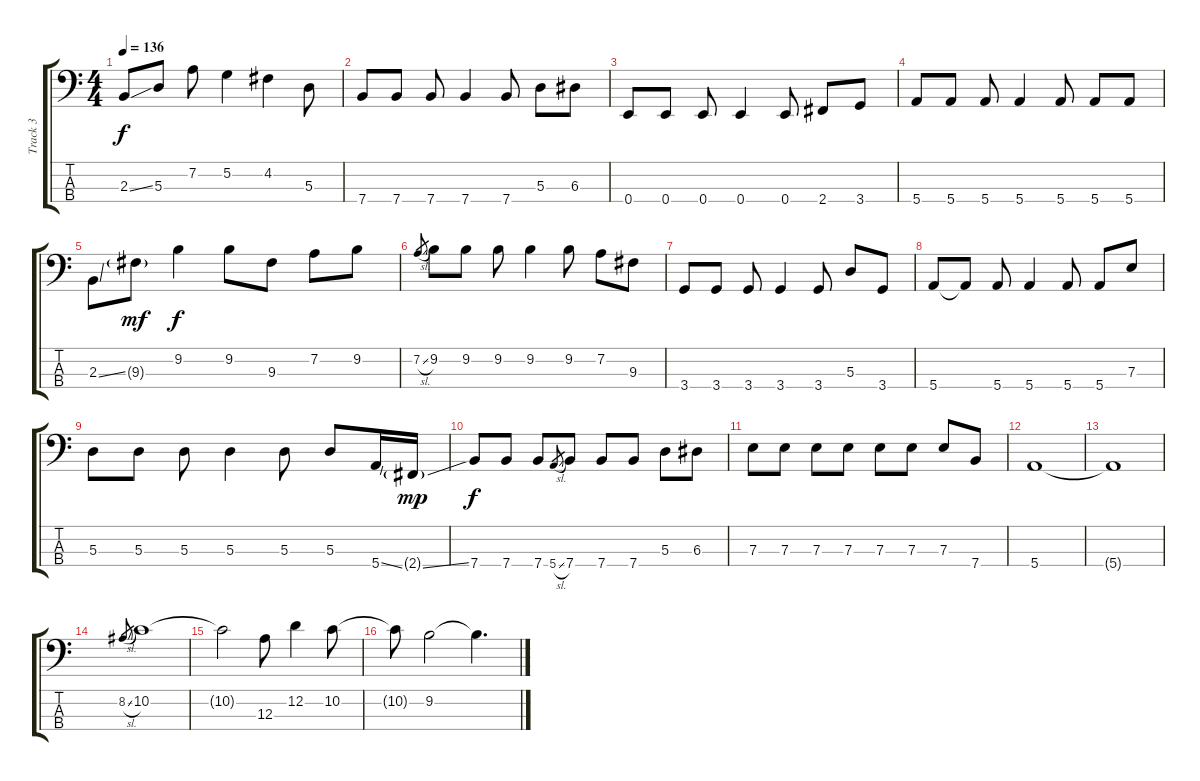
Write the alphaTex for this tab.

\track ("Track 3" "Track 3") {instrument electricbasspick}
\staff {score tabs}
\tuning (G2 D2 A1 E1) {hide}
\ts (4 4)
\tempo 136
\clef f4
\ks c
2.3{ss}.8{dy f} 5.3.8 7.2.8 5.2.4 4.2.4 5.3.8 |
7.4.8 7.4.8 7.4.8 7.4.4 7.4.8 5.3.8 6.3.8 |
0.4.8 0.4.8 0.4.8 0.4.4 0.4.8 2.4.8 3.4.8 |
5.4.8 5.4.8 5.4.8 5.4.4 5.4.8 5.4.8 5.4.8 |
2.3{ss}.8 9.3{g}.8{dy mf} 9.2.4{dy f} 9.2.8 9.3.8 7.2.8 9.2.8 |
7.2{sl}.8{gr} 9.2.8 9.2.8 9.2.8 9.2.4 9.2.8 7.2.8 9.3.8 |
3.4.8 3.4.8 3.4.8 3.4.4 3.4.8 5.3.8 3.4.8 |
5.4.8 5.4{t}.8 5.4.8 5.4.4 5.4.8 5.4.8 7.3.8 |
5.3.8 5.3.8 5.3.8 5.3.4 5.3.8 5.3.8 5.4{ss}.16 2.4{ss g}.16{dy mp} |
7.4.8{dy f} 7.4.8 7.4.8 5.4{sl}.8{gr} 7.4.8 7.4.8 7.4.8 5.3.8 6.3.8 |
7.3.8 7.3.8 7.3.8 7.3.8 7.3.8 7.3.8 7.3.8 7.4.8 |
5.4.1 |
5.4{t}.1 |
8.2{sl}.8{gr} 10.2.1 |
10.2{t}.2 12.3.8 12.2.4 10.2.8 |
10.2{t}.8 9.2.2 9.2{t}.4{d}
